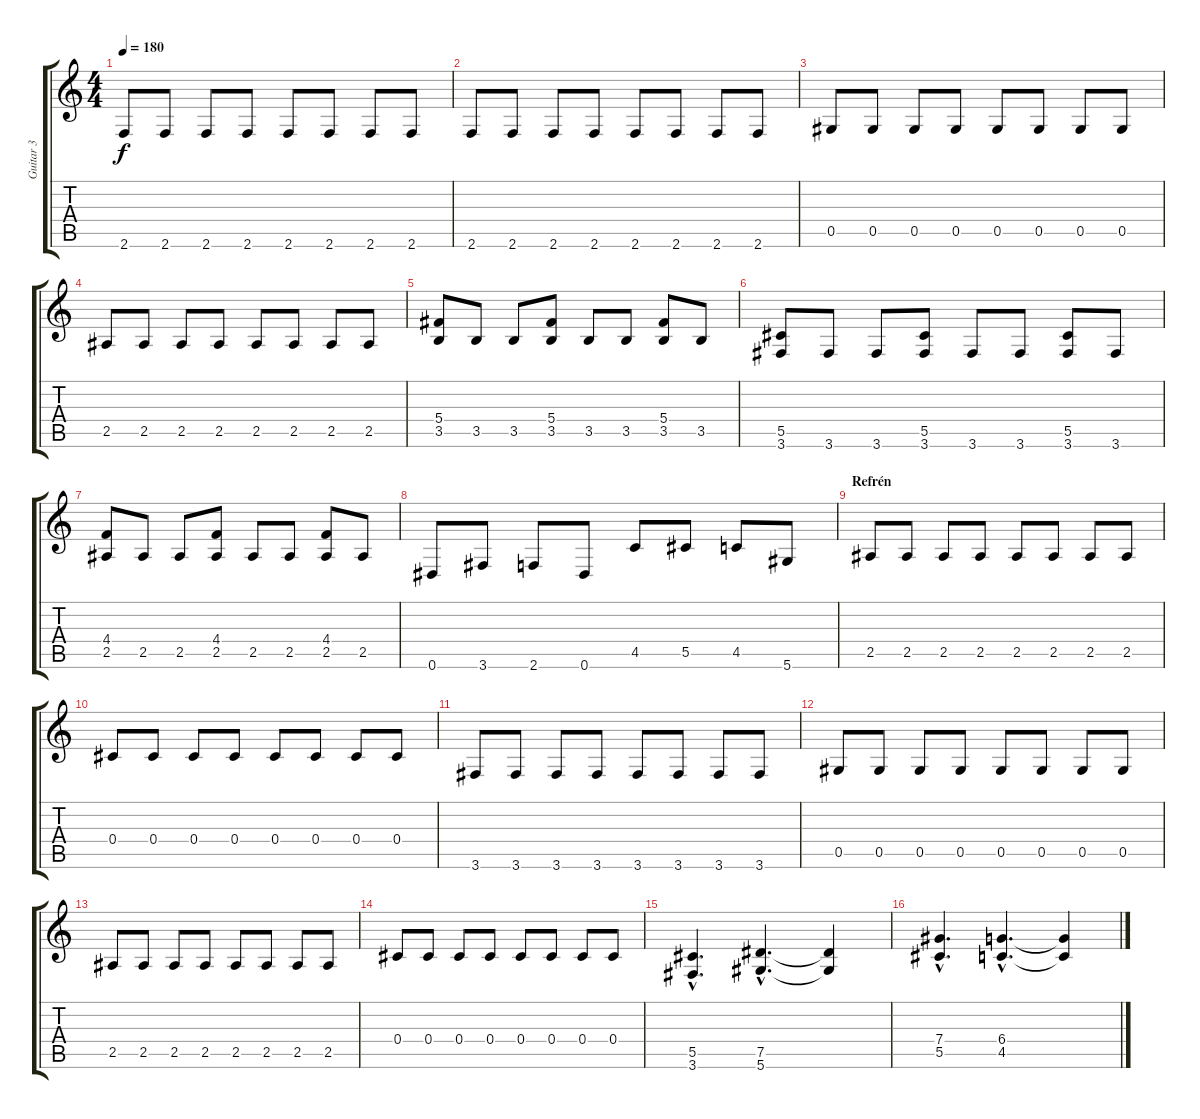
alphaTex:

\track ("Guitar 3" "Guitar 3") {instrument distortionguitar}
\staff {score tabs}
\tuning (Eb4 Bb3 Gb3 Db3 Ab2 Eb2) {hide}
\ts (4 4)
\tempo 180
\clef g2
\ks c
2.6.8{dy f} 2.6.8 2.6.8 2.6.8 2.6.8 2.6.8 2.6.8 2.6.8 |
2.6.8 2.6.8 2.6.8 2.6.8 2.6.8 2.6.8 2.6.8 2.6.8 |
0.5.8 0.5.8 0.5.8 0.5.8 0.5.8 0.5.8 0.5.8 0.5.8 |
2.5.8 2.5.8 2.5.8 2.5.8 2.5.8 2.5.8 2.5.8 2.5.8 |
(5.4 3.5).8 3.5.8 3.5.8 (5.4 3.5).8 3.5.8 3.5.8 (5.4 3.5).8 3.5.8 |
(5.5 3.6).8 3.6.8 3.6.8 (5.5 3.6).8 3.6.8 3.6.8 (5.5 3.6).8 3.6.8 |
(4.4 2.5).8 2.5.8 2.5.8 (4.4 2.5).8 2.5.8 2.5.8 (4.4 2.5).8 2.5.8 |
0.6.8 3.6.8 2.6.8 0.6.8 4.5.8 5.5.8 4.5.8 5.6.8 |
\section ("" "Refrén")
2.5.8 2.5.8 2.5.8 2.5.8 2.5.8 2.5.8 2.5.8 2.5.8 |
0.4.8 0.4.8 0.4.8 0.4.8 0.4.8 0.4.8 0.4.8 0.4.8 |
3.6.8 3.6.8 3.6.8 3.6.8 3.6.8 3.6.8 3.6.8 3.6.8 |
0.5.8 0.5.8 0.5.8 0.5.8 0.5.8 0.5.8 0.5.8 0.5.8 |
2.5.8 2.5.8 2.5.8 2.5.8 2.5.8 2.5.8 2.5.8 2.5.8 |
0.4.8 0.4.8 0.4.8 0.4.8 0.4.8 0.4.8 0.4.8 0.4.8 |
(5.5{hac} 3.6{hac}).4{d} (7.5{hac} 5.6{hac}).4{d} (7.5{t} 5.6{t}).4 |
(7.4{hac} 5.5{hac}).4{d} (6.4{hac} 4.5{hac}).4{d} (6.4{t} 4.5{t}).4
